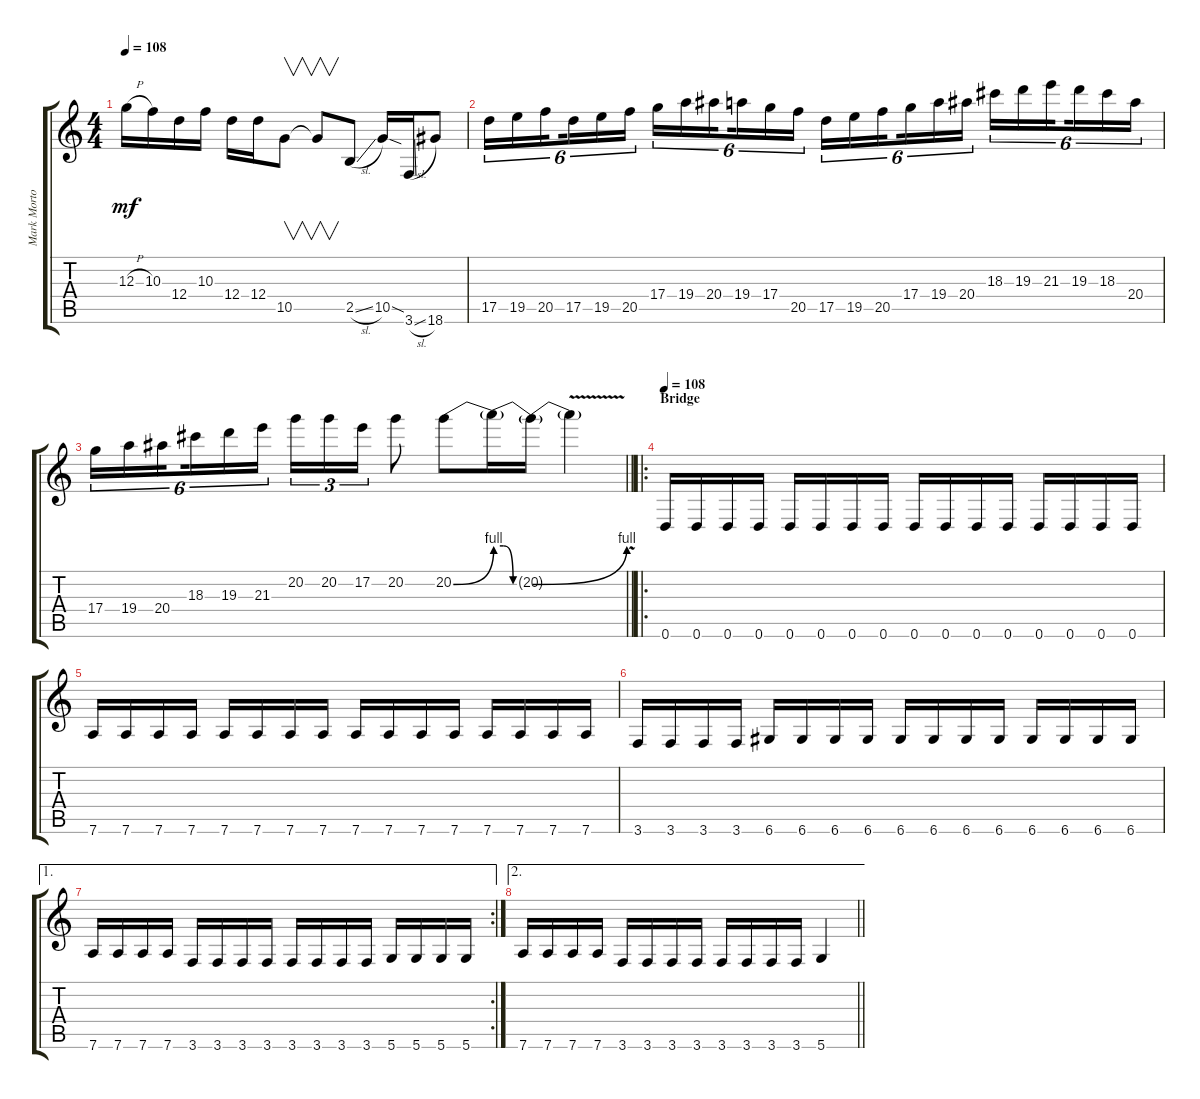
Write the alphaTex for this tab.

\track ("Mark Morton (Lead Guitar)" "Mark Morto") {instrument distortionguitar}
\staff {score tabs}
\tuning (E4 B3 G3 D3 A2 D2) {hide}
\ts (4 4)
\tempo 108
\clef g2
\ks c
12.3{h}.16{dy mf} 10.3.16 12.4.16 10.3.16 12.4.16 12.4.16 10.5.8{v} 10.5{t}.8{v} 2.5{sl}.8 10.5{sod}.16 3.6{sl}.16 18.6.8 |
17.5.16{tu (6 4)} 19.5.16{tu (6 4)} 20.5.16{tu (6 4) beam splitsecondary} 17.5.16{tu (6 4)} 19.5.16{tu (6 4)} 20.5.16{tu (6 4)} 17.4.16{tu (6 4)} 19.4.16{tu (6 4)} 20.4.16{tu (6 4) beam splitsecondary} 19.4.16{tu (6 4)} 17.4.16{tu (6 4)} 20.5.16{tu (6 4)} 17.5.16{tu (6 4)} 19.5.16{tu (6 4)} 20.5.16{tu (6 4) beam splitsecondary} 17.4.16{tu (6 4)} 19.4.16{tu (6 4)} 20.4.16{tu (6 4)} 18.3.16{tu (6 4)} 19.3.16{tu (6 4)} 21.3.16{tu (6 4) beam splitsecondary} 19.3.16{tu (6 4)} 18.3.16{tu (6 4)} 20.4.16{tu (6 4)} |
\barLineRight lightlight
17.4.16{tu (6 4)} 19.4.16{tu (6 4)} 20.4.16{tu (6 4) beam splitsecondary} 18.3.16{tu (6 4)} 19.3.16{tu (6 4)} 21.3.16{tu (6 4)} 20.2.16{tu (3 2)} 20.2.16{tu (3 2)} 17.2.16{tu (3 2)} 20.2.8 20.2{be (bend 0 0 60 4)}.8 20.2{be (custom 0 4 15 4 30 0 60 0) t}.16 20.2{be (bend 0 0 60 4) t}.16 20.2{v t}.4 |
\ro
\section ("" "Bridge")
\tempo 108
0.6.16 0.6.16 0.6.16 0.6.16 0.6.16 0.6.16 0.6.16 0.6.16 0.6.16 0.6.16 0.6.16 0.6.16 0.6.16 0.6.16 0.6.16 0.6.16 |
7.6.16 7.6.16 7.6.16 7.6.16 7.6.16 7.6.16 7.6.16 7.6.16 7.6.16 7.6.16 7.6.16 7.6.16 7.6.16 7.6.16 7.6.16 7.6.16 |
3.6.16 3.6.16 3.6.16 3.6.16 6.6.16 6.6.16 6.6.16 6.6.16 6.6.16 6.6.16 6.6.16 6.6.16 6.6.16 6.6.16 6.6.16 6.6.16 |
\ae 1
\rc 2
7.6.16 7.6.16 7.6.16 7.6.16 3.6.16 3.6.16 3.6.16 3.6.16 3.6.16 3.6.16 3.6.16 3.6.16 5.6.16 5.6.16 5.6.16 5.6.16 |
\ae 2
\barLineRight lightlight
7.6.16 7.6.16 7.6.16 7.6.16 3.6.16 3.6.16 3.6.16 3.6.16 3.6.16 3.6.16 3.6.16 3.6.16 5.6.4
